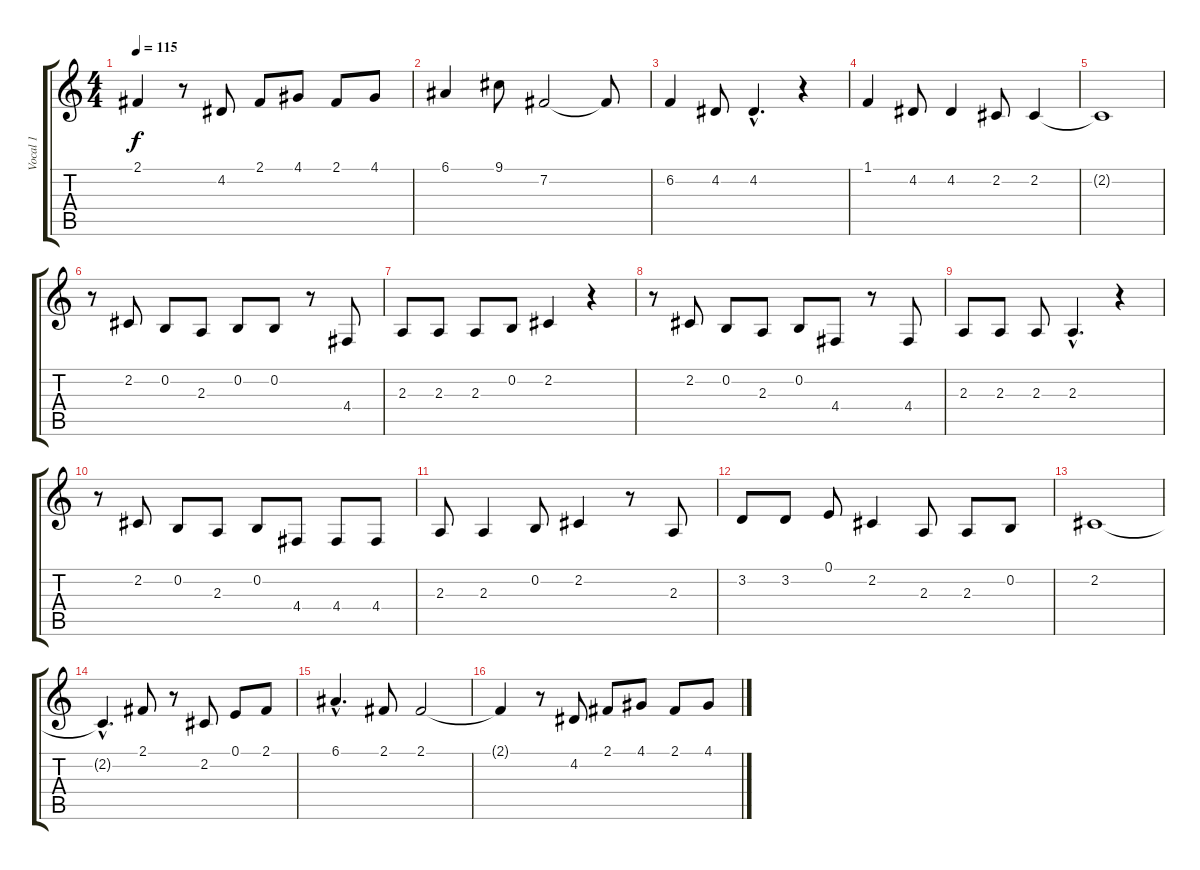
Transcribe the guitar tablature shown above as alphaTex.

\track ("Vocal 1" "Vocal 1") {instrument lead2sawtooth}
\staff {score tabs}
\tuning (E4 B3 G3 D3 A2 E2) {hide}
\ts (4 4)
\tempo 115
\clef g2
\ks c
2.1{t}.4{dy f} r.8 4.2.8 2.1.8 4.1.8 2.1.8 4.1.8 |
6.1.4 9.1.8 7.2.2 7.2{t}.8 |
6.2.4 4.2.8 4.2{hac}.4{d} r.4 |
1.1.4 4.2.8 4.2.4 2.2.8 2.2.4 |
2.2{t}.1 |
r.8 2.2.8 0.2.8 2.3.8 0.2.8 0.2.8 r.8 4.4.8 |
2.3.8 2.3.8 2.3.8 0.2.8 2.2.4 r.4 |
r.8 2.2.8 0.2.8 2.3.8 0.2.8 4.4.8 r.8 4.4.8 |
2.3.8 2.3.8 2.3.8 2.3{hac}.4{d} r.4 |
r.8 2.2.8 0.2.8 2.3.8 0.2.8 4.4.8 4.4.8 4.4.8 |
2.3.8 2.3.4 0.2.8 2.2.4 r.8 2.3.8 |
3.2.8 3.2.8 0.1.8 2.2.4 2.3.8 2.3.8 0.2.8 |
2.2.1 |
2.2{hac t}.4{d} 2.1.8 r.8 2.2.8 0.1.8 2.1.8 |
6.1{hac}.4{d} 2.1.8 2.1.2 |
2.1{t}.4 r.8 4.2.8 2.1.8 4.1.8 2.1.8 4.1.8
